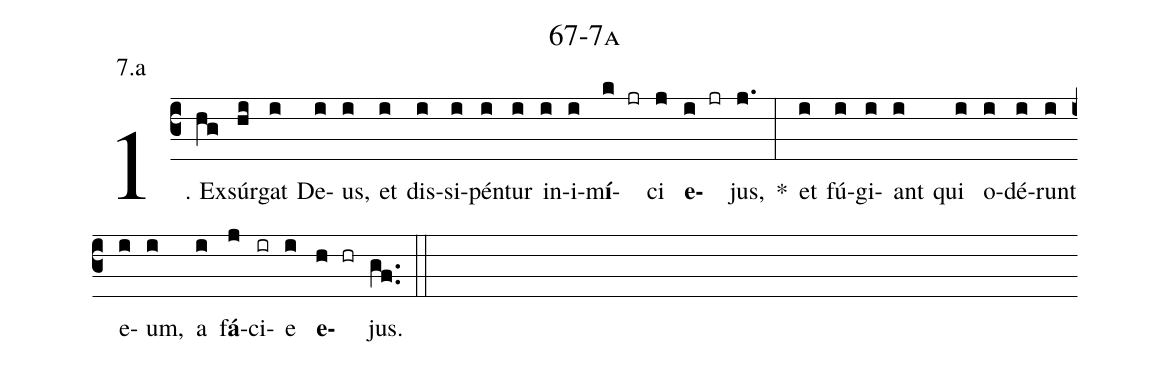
name: 67-7a;
annotation: 7.a;
%%
(c3)1. Ex(hg)súr(hi)gat(i) De(i)us,(i) et(i) dis(i)si(i)pén(i)tur(i) in(i)i(i)m<b>í</b>(k jr)ci(j) <b>e</b>(i jr)jus,(j.) *(:) et(i) fú(i)gi(i)ant(i) qui(i) o(i)dé(i)runt(i) e(i)um,(i) a(i) f<b>á</b>(j)ci(ir)e(i) <b>e</b>(h hr)jus.(gf..) (::)
